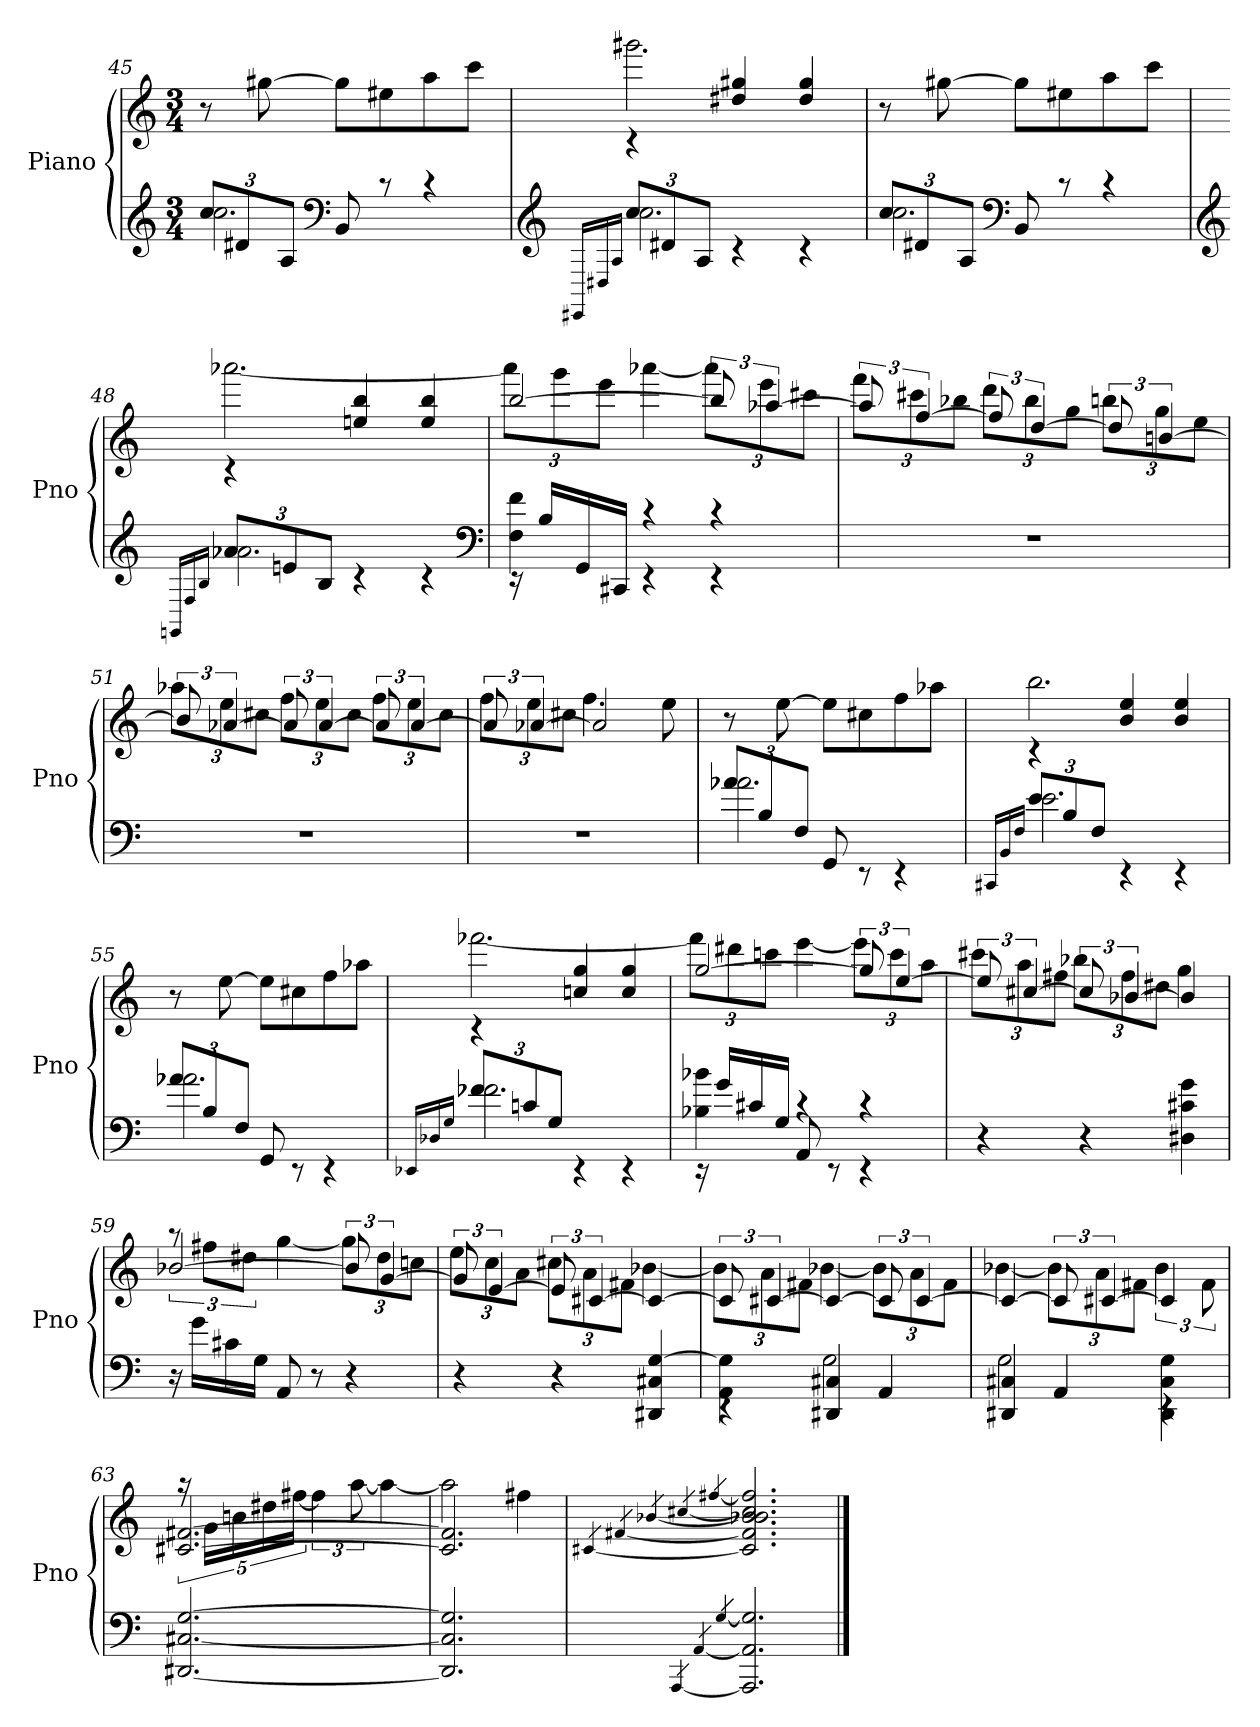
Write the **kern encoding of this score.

**kern	**kern
*part1	*part1
*staff2	*staff1
*I"Piano	*
*I'Pno	*
*clefG2	*clefG2
*k[]	*k[]
*M3/4	*M3/4
=45	=45
*^	*
12ccL	2.cc	8r
12d#X	.	.
.	.	[8gg#X
12AJ	.	.
*clefF4	*	*
8BB	.	8gg#L]
8rc	.	8ee#X
4rc	.	8aa
.	.	8cccJ
=46	=46	=46
*clefG2	*	*
.	16qqEE#X/LL	.
.	16qqD#X/	.
.	16qqA/JJ	.
*	*	*^
12ccL	2.cc	4rc	2.ggg#X
12d#X	.	.	.
12AJ	.	.	.
4rc	.	4dd#X 4gg#X	.
4rc	.	4dd# 4gg#	.
*	*	*v	*v
=47	=47	=47
12ccL	2.cc	8r
12d#X	.	.
.	.	[8gg#X
12AJ	.	.
*clefF4	*	*
8BB	.	8gg#L]
8rc	.	8ee#X
4rc	.	8aa
.	.	8cccJ
=48	=48	=48
*clefG2	*	*
.	16qqGGn/LL	.
.	16qqF/	.
.	16qqB/JJ	.
*	*	*^
12a-XL	2.a-X	4rc	[2.aaa-X
12en	.	.	.
12BJ	.	.	.
4rc	.	4een 4bb	.
4rc	.	4ee 4bb	.
*clefF4	*	*	*
=49	=49	=49	=49
16rEE	4F 4f	[2bb	12aaa-L]
16BLL	.	.	.
.	.	.	12ggg
16GG	.	.	.
.	.	.	12eeeJ
16CC#XJJ	.	.	.
4rEE	4rc	.	[4aaa-X
4rEE	4rc	12bb]	12aaa-L]
.	.	[6aa-X	12eee
.	.	.	12ccc#XJ
*v	*v	*	*
=50	=50	=50
2.r	12aa-]	12fffL
.	[6ff	12ccc#X
.	.	12bb-XJ
.	12ff]	12dddL
.	[6dd	12bb-
.	.	12ggJ
.	12dd]	12bbnL
.	[6bn	12gg
.	.	12eeJ
=51	=51	=51
2.r	12b]	12aa-XL
.	[6a-X	12ee
.	.	12cc#XJ
.	12a-]	12ffL
.	[6a-	12ee
.	.	12cc#J
.	12a-]	12ffL
.	[6a-	12ee
.	.	12cc#J
=52	=52	=52
2.r	12a-]	12ffL
.	[6a-X	12ee
.	.	12cc#XJ
.	2a-]	4.ff
.	.	8ee
*	*v	*v
=53	=53
*^	*
12a-XL	2.a-X	8r
12B	.	.
.	.	[8ee
12FJ	.	.
8GG	.	8eeL]
8rEE	.	8cc#X
4rEE	.	8ff
.	.	8aa-XJ
=54	=54	=54
.	16qqCC#X/LL	.
.	16qqBB/	.
.	16qqF/JJ	.
*	*	*^
12eL	2.e	4rc	2.bb
12B	.	.	.
12FJ	.	.	.
4rEE	.	4b 4ee	.
4rEE	.	4b 4ee	.
*	*	*v	*v
=55	=55	=55
12a-XL	2.a-X	8r
12B	.	.
.	.	[8ee
12FJ	.	.
8GG	.	8eeL]
8rEE	.	8cc#X
4rEE	.	8ff
.	.	8aa-XJ
=56	=56	=56
.	16qqEE-X/LL	.
.	16qqD-X/	.
.	16qqG/JJ	.
*	*	*^
12f-XL	2.f-X	4rc	[2.fff-X
12cn	.	.	.
12GJ	.	.	.
4rEE	.	4ccn 4gg	.
4rEE	.	4cc 4gg	.
=57	=57	=57	=57
16rEE	4B-X 4b-X	[2gg	12fff-L]
16gLL	.	.	.
.	.	.	12ddd#X
16c#X	.	.	.
.	.	.	12cccnJ
16GJJ	.	.	.
8AA	4rc	.	[4eee
8rEE	.	.	.
4rEE	4rc	12gg]	12eeeL]
.	.	[6ee	12ccc
.	.	.	12aaJ
*v	*v	*	*
=58	=58	=58
4r	12ee]	12ccc#XL
.	[6cc#X	12aa
.	.	12ff#XJ
4r	12cc#]	12bb-XL
.	[6b-X	12ff#
.	.	12dd#XJ
4D#X 4c#X 4g	4b-]	4gg
=59	=59	=59
16r	[2b-X	12raa
16gLL	.	.
.	.	12ff#XL
16c#X	.	.
.	.	12dd#XJ
16GJJ	.	.
8AA	.	[4gg
8r	.	.
4r	12b-]	12ggL]
.	[6g	12dd#
.	.	12ccnJ
=60	=60	=60
4r	12g]	12eeL
.	[6e	12cc
.	.	12aJ
4r	12e]	12cc#XL
.	[6c#X	12a
.	.	12f#XJ
4DD#X 4C#X [4G	4c#_	[4b-X
=61	=61	=61
*^	*	*
4rEE	4AA 4G]	12c#]	12b-L]
.	.	[6c#X	12a
.	.	.	12f#XJ
4DD#X 4C#X	2G	4c#_	[4b-X
4AA	.	12c#]	12b-L]
.	.	[6c#	12a
.	.	.	12f#J
=62	=62	=62	=62
4DD#X 4C#X	2G	4c#_	[4b-X
4AA	.	12c#]	12b-L]
.	.	[6c#X	12a
.	.	.	12f#XJ
4rEE	4DD# 4C# 4G	4c#]	6b-
.	.	.	12f#
*v	*v	*	*
=63	=63	=63
[2.DD#X [2.C#X [2.G	[2.c#X [2.f#X	20raa
.	.	20gLL
.	.	20bn
.	.	20dd#X
.	.	[20ff#XJJ
.	.	6ff#]
.	.	[12aa
.	.	4aa_
=64	=64	=64
2.DD#] 2.C#] 2.G]	2.c#] 2.f#]	2aa]
.	.	4ff#X
*	*v	*v
=65	=65
.	[4qc#X
.	[4qf#X
[4qAAA	[4qb-X
[4qAA	[4qcc#X
[4qG	[4qff#X
2.AAA] 2.AA] 2.G]	2.c#] 2.f#] 2.b-] 2.b-X 2.cc#] 2.ff#]
==	==
*-	*-
